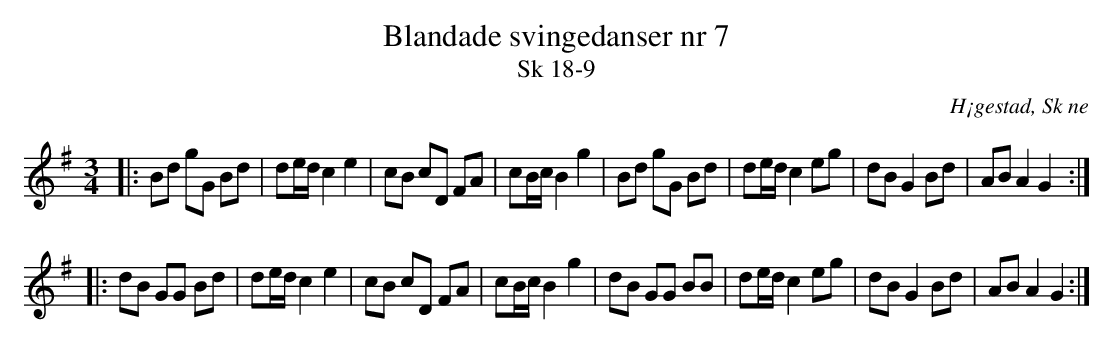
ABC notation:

X:1
T:Blandade svingedanser nr 7
T:Sk 18-9
O:H¡gestad, Sk ne
M:3/4
L:1/8
Q:108
K:G
|: Bd gG Bd | de/d/ c2 e2 | cB cD FA | cB/c/ B2 g2 | Bd gG Bd | de/d/ c2 eg | dB G2 Bd | AB A2 G2 :|
|: dB GG Bd | de/d/ c2 e2 | cB cD FA | cB/c/ B2 g2 | dB GG BB | de/d/ c2 eg | dB G2 Bd | AB A2 G2 :|
